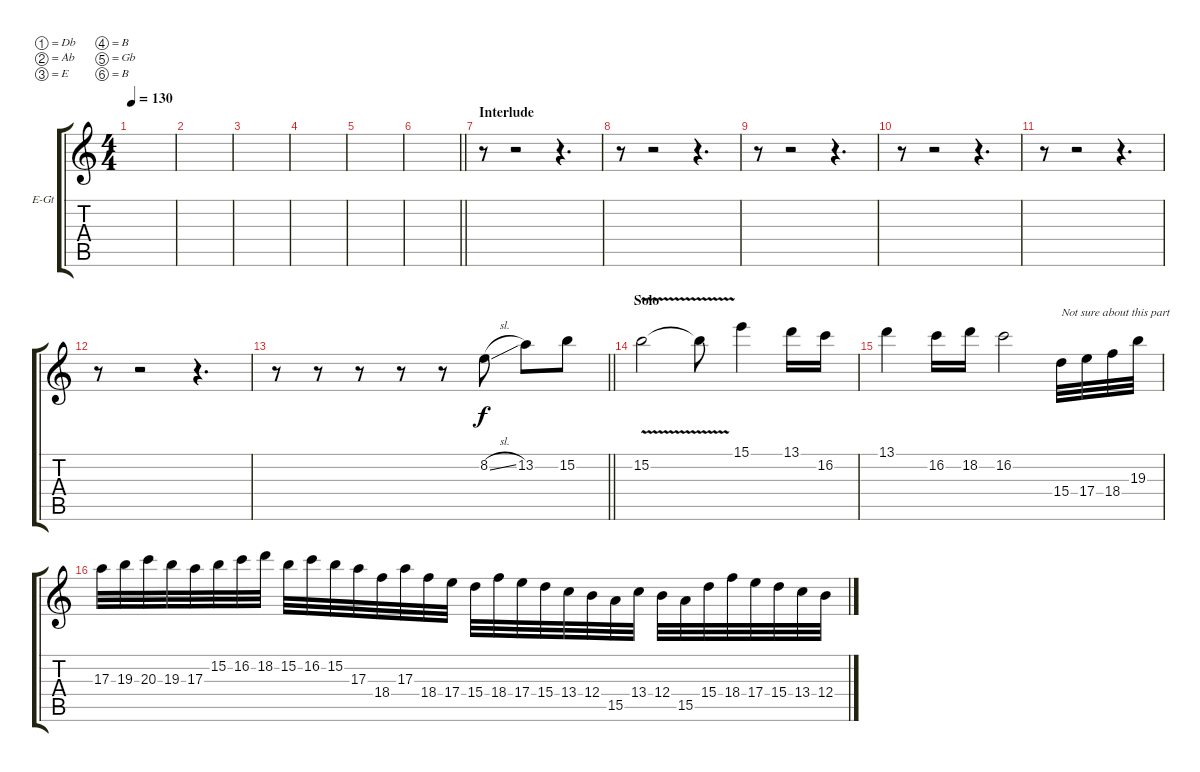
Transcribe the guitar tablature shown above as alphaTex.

\bracketExtendMode groupsimilarinstruments
\firstSystemTrackNameOrientation horizontal
\otherSystemsTrackNameOrientation horizontal
\track ("Extra Guitar" "E-Gt") {instrument overdrivenguitar}
\staff {score tabs}
\tuning (Db4 Ab3 E3 B2 Gb2 B1)
\ts (4 4)
\tempo 130
\clef g2
\ks c
|
|
|
|
|
\barLineRight lightlight
|
\section ("" "Interlude")
r.8 r.2 r.4{d} |
r.8 r.2 r.4{d} |
r.8 r.2 r.4{d} |
r.8 r.2 r.4{d} |
r.8 r.2 r.4{d} |
r.8 r.2 r.4{d} |
\barLineRight lightlight
r.8 r.8 r.8 r.8 r.8 8.2{sl}.8 13.2.8 15.2.8 |
\section ("" "Solo")
15.2{v}.2 15.2{v t}.8 15.1.4 13.1.16 16.2.16 |
13.1.4 16.2.16 18.2.16 16.2.2 15.4.32{txt "Not sure about this part"} 17.4.32 18.4.32 19.3.32 |
17.3.32 19.3.32 20.3.32 19.3.32 17.3.32 15.2.32 16.2.32 18.2.32 15.2.32 16.2.32 15.2.32 17.3.32 18.4.32 17.3.32 18.4.32 17.4.32 15.4.32 18.4.32 17.4.32 15.4.32 13.4.32 12.4.32 15.5.32 13.4.32 12.4.32 15.5.32 15.4.32 18.4.32 17.4.32 15.4.32 13.4.32 12.4.32
